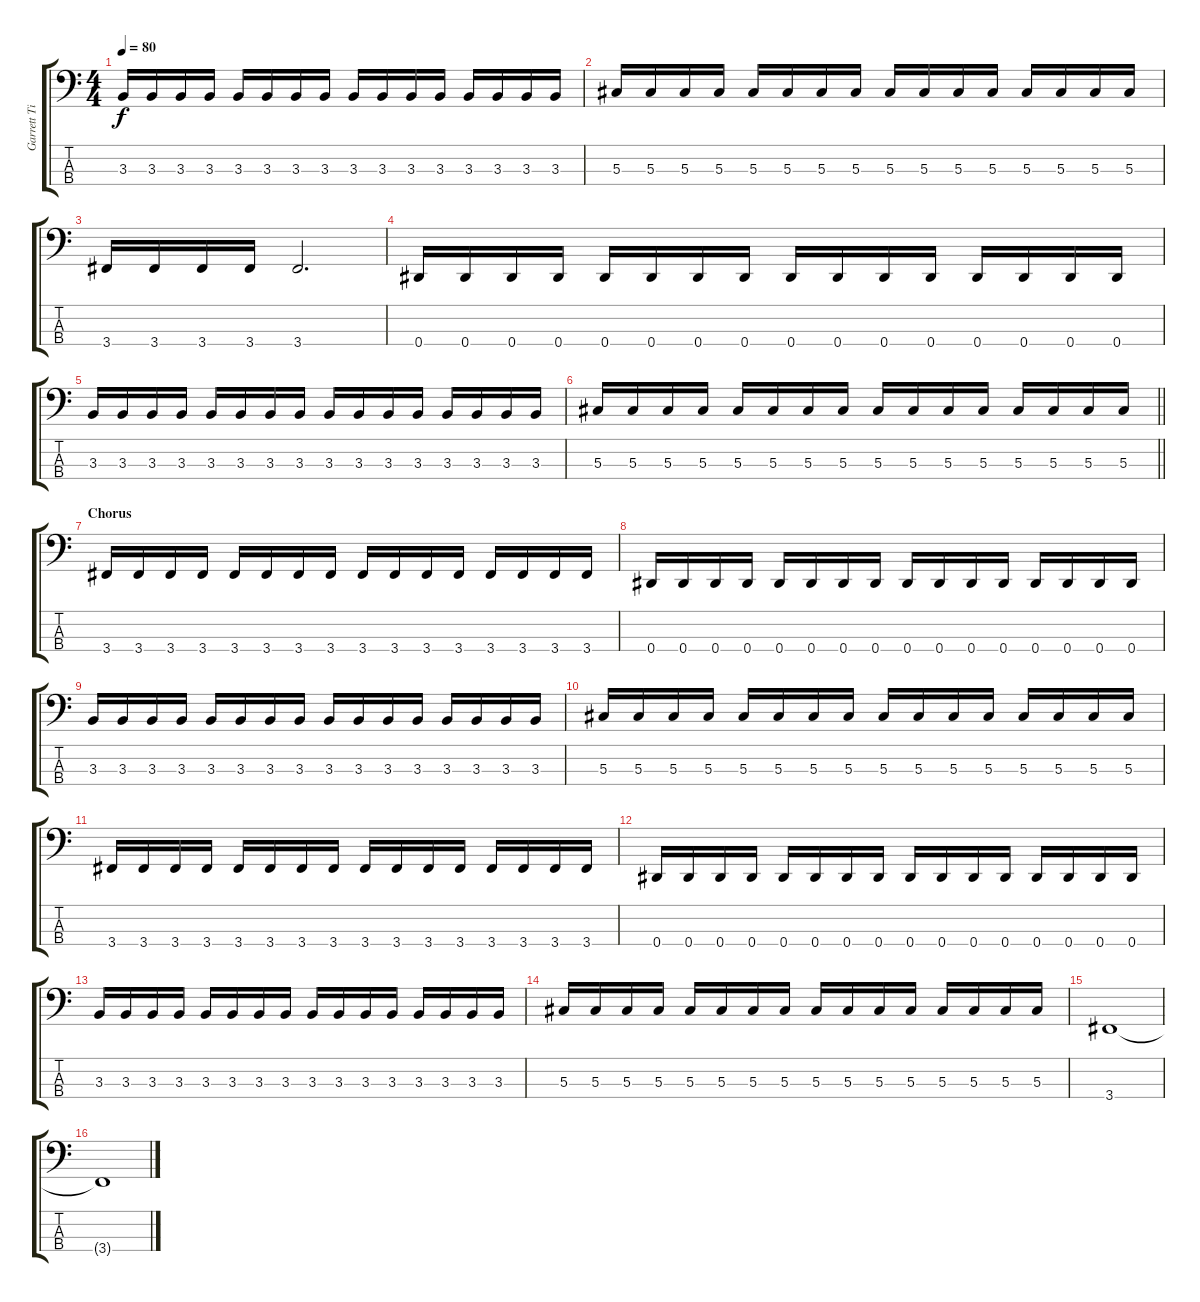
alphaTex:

\track ("Garrett Tierney" "Garrett Ti") {instrument electricbassfinger}
\staff {score tabs}
\tuning (Gb2 Db2 Ab1 Eb1) {hide}
\ts (4 4)
\tempo 80
\clef f4
\ks c
3.3.16{dy f} 3.3.16 3.3.16 3.3.16 3.3.16 3.3.16 3.3.16 3.3.16 3.3.16 3.3.16 3.3.16 3.3.16 3.3.16 3.3.16 3.3.16 3.3.16 |
5.3.16 5.3.16 5.3.16 5.3.16 5.3.16 5.3.16 5.3.16 5.3.16 5.3.16 5.3.16 5.3.16 5.3.16 5.3.16 5.3.16 5.3.16 5.3.16 |
3.4.16 3.4.16 3.4.16 3.4.16 3.4.2{d} |
0.4.16 0.4.16 0.4.16 0.4.16 0.4.16 0.4.16 0.4.16 0.4.16 0.4.16 0.4.16 0.4.16 0.4.16 0.4.16 0.4.16 0.4.16 0.4.16 |
3.3.16 3.3.16 3.3.16 3.3.16 3.3.16 3.3.16 3.3.16 3.3.16 3.3.16 3.3.16 3.3.16 3.3.16 3.3.16 3.3.16 3.3.16 3.3.16 |
\barLineRight lightlight
5.3.16 5.3.16 5.3.16 5.3.16 5.3.16 5.3.16 5.3.16 5.3.16 5.3.16 5.3.16 5.3.16 5.3.16 5.3.16 5.3.16 5.3.16 5.3.16 |
\section ("" "Chorus")
3.4.16 3.4.16 3.4.16 3.4.16 3.4.16 3.4.16 3.4.16 3.4.16 3.4.16 3.4.16 3.4.16 3.4.16 3.4.16 3.4.16 3.4.16 3.4.16 |
0.4.16 0.4.16 0.4.16 0.4.16 0.4.16 0.4.16 0.4.16 0.4.16 0.4.16 0.4.16 0.4.16 0.4.16 0.4.16 0.4.16 0.4.16 0.4.16 |
3.3.16 3.3.16 3.3.16 3.3.16 3.3.16 3.3.16 3.3.16 3.3.16 3.3.16 3.3.16 3.3.16 3.3.16 3.3.16 3.3.16 3.3.16 3.3.16 |
5.3.16 5.3.16 5.3.16 5.3.16 5.3.16 5.3.16 5.3.16 5.3.16 5.3.16 5.3.16 5.3.16 5.3.16 5.3.16 5.3.16 5.3.16 5.3.16 |
3.4.16 3.4.16 3.4.16 3.4.16 3.4.16 3.4.16 3.4.16 3.4.16 3.4.16 3.4.16 3.4.16 3.4.16 3.4.16 3.4.16 3.4.16 3.4.16 |
0.4.16 0.4.16 0.4.16 0.4.16 0.4.16 0.4.16 0.4.16 0.4.16 0.4.16 0.4.16 0.4.16 0.4.16 0.4.16 0.4.16 0.4.16 0.4.16 |
3.3.16 3.3.16 3.3.16 3.3.16 3.3.16 3.3.16 3.3.16 3.3.16 3.3.16 3.3.16 3.3.16 3.3.16 3.3.16 3.3.16 3.3.16 3.3.16 |
5.3.16 5.3.16 5.3.16 5.3.16 5.3.16 5.3.16 5.3.16 5.3.16 5.3.16 5.3.16 5.3.16 5.3.16 5.3.16 5.3.16 5.3.16 5.3.16 |
3.4.1 |
3.4{t}.1
